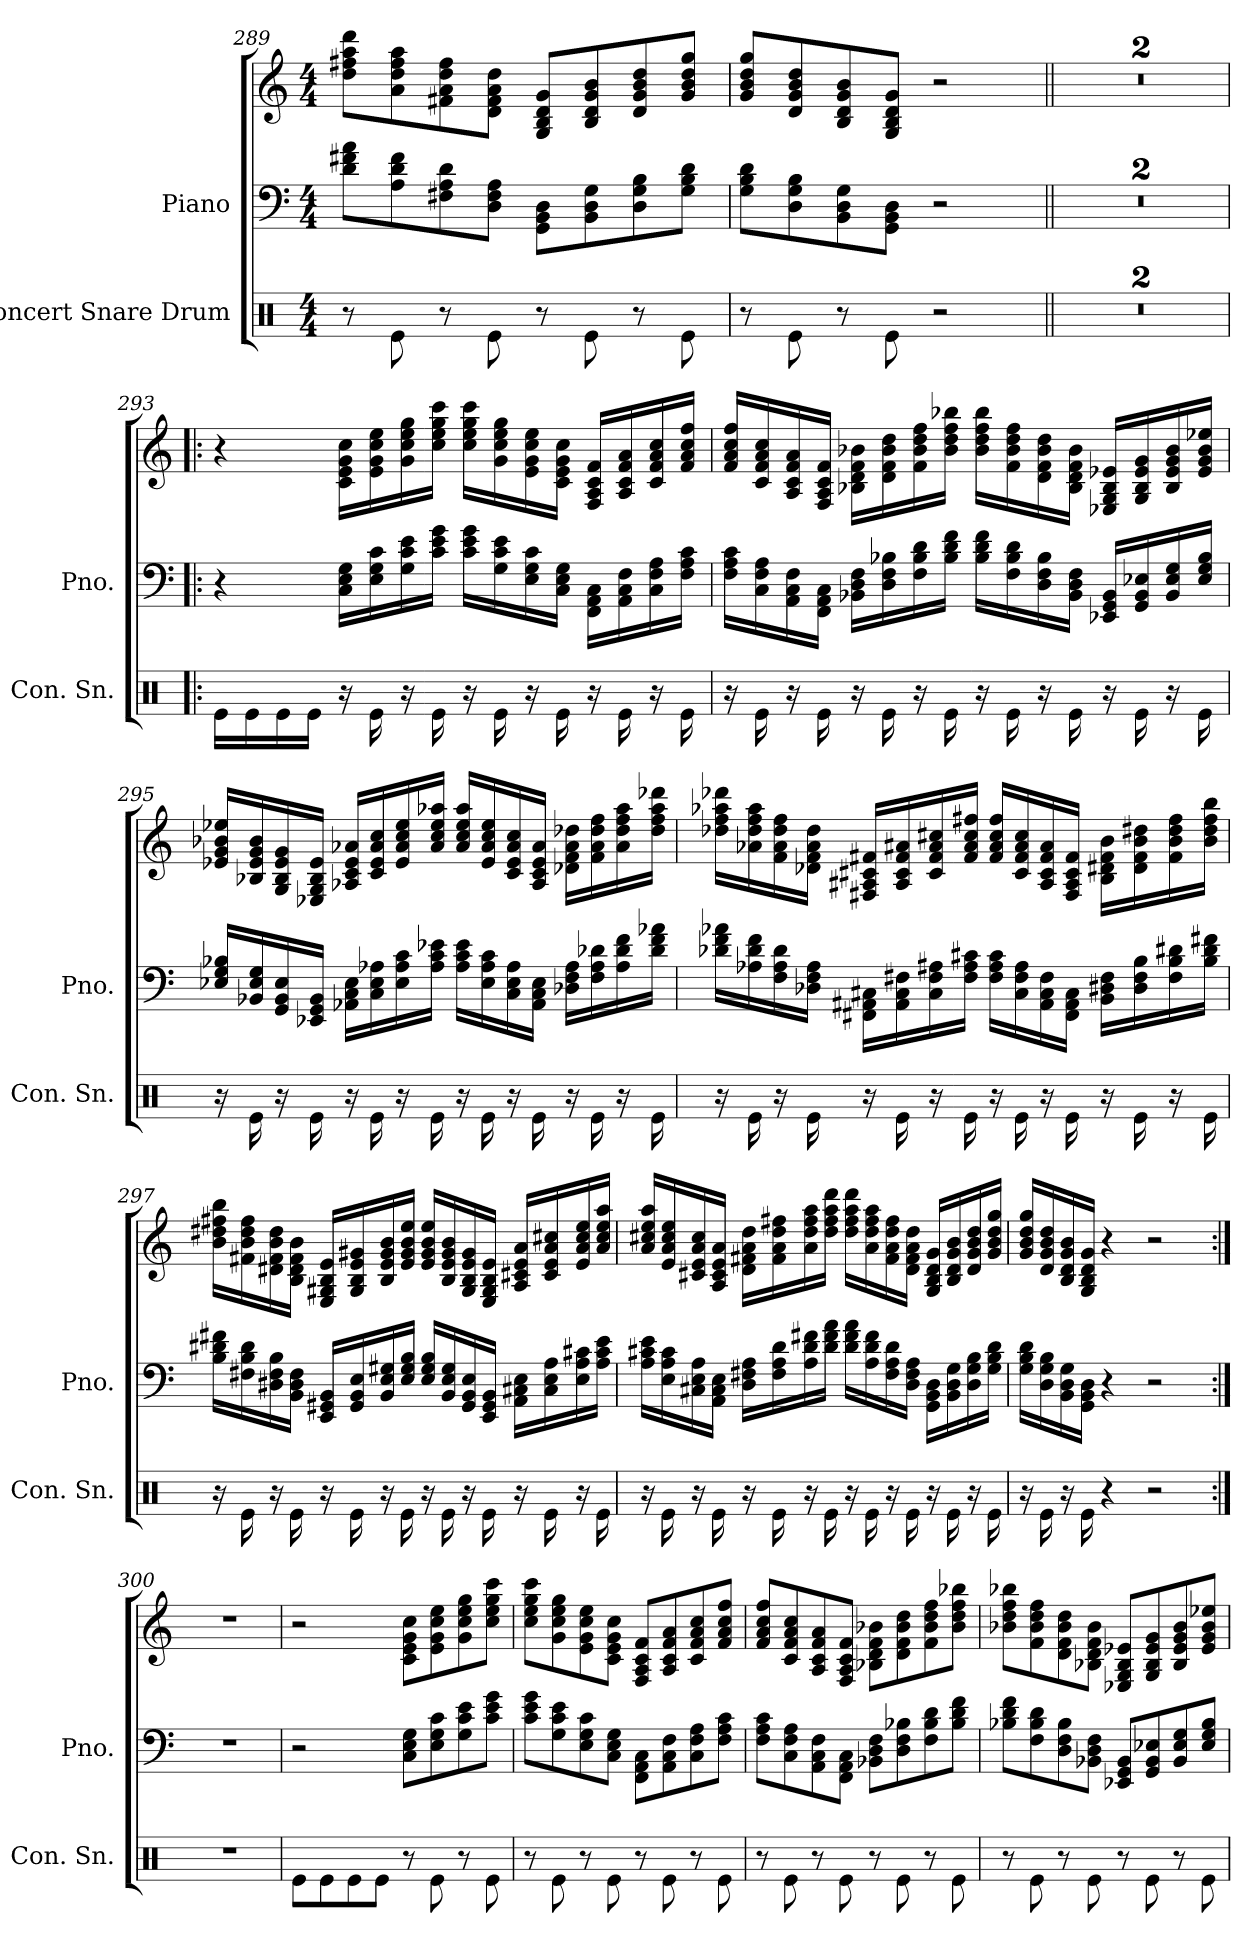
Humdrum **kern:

**kern	**kern	**kern
*part2	*part1	*part1
*staff3	*staff2	*staff1
*I"Concert Snare Drum	*I"Piano	*
*I'Con. Sn.	*I'Pno.	*
!!LO:LB:g=z
*clefX	*clefF4	*clefG2
*k[]	*k[]	*k[]
*M4/4	*M4/4	*M4/4
=289	=289	=289
8r	8d\ 8f#X\ 8a\L	8dd\ 8ff#X\ 8aa\ 8ddd\L
8Re\	8A\ 8d\ 8f#\	8a\ 8dd\ 8ff#\ 8aa\
8r	8F#X\ 8A\ 8d\	8f#X\ 8a\ 8dd\ 8ff#\
8Re\	8D\ 8F#\ 8A\J	8d\ 8f#\ 8a\ 8dd\J
8r	8GG\ 8BB\ 8D\L	8G/ 8B/ 8d/ 8g/L
8Re\	8BB\ 8D\ 8G\	8B/ 8d/ 8g/ 8b/
8r	8D\ 8G\ 8B\	8d/ 8g/ 8b/ 8dd/
8Re\	8G\ 8B\ 8d\J	8g/ 8b/ 8dd/ 8gg/J
=290	=290	=290
8r	8G\ 8B\ 8d\L	8g/ 8b/ 8dd/ 8gg/L
8Re\	8D\ 8G\ 8B\	8d/ 8g/ 8b/ 8dd/
8r	8BB\ 8D\ 8G\	8B/ 8d/ 8g/ 8b/
8Re\	8GG\ 8BB\ 8D\J	8G/ 8B/ 8d/ 8g/J
2r	2r	2r
=291||	=291||	=291||
1r	1r	1r
=292	=292	=292
1r	1r	1r
=293!|:	=293!|:	=293!|:
16Re\LL	4r	4r
16Re\	.	.
16Re\	.	.
16Re\JJ	.	.
16r	16C\ 16E\ 16G\LL	16c\ 16e\ 16g\ 16cc\LL
16Re\	16E\ 16G\ 16c\	16e\ 16g\ 16cc\ 16ee\
16r	16G\ 16c\ 16e\	16g\ 16cc\ 16ee\ 16gg\
16Re\	16c\ 16e\ 16g\JJ	16cc\ 16ee\ 16gg\ 16ccc\JJ
16r	16c\ 16e\ 16g\LL	16cc\ 16ee\ 16gg\ 16ccc\LL
16Re\	16G\ 16c\ 16e\	16g\ 16cc\ 16ee\ 16gg\
16r	16E\ 16G\ 16c\	16e\ 16g\ 16cc\ 16ee\
16Re\	16C\ 16E\ 16G\JJ	16c\ 16e\ 16g\ 16cc\JJ
16r	16FF\ 16AA\ 16C\LL	16F/ 16A/ 16c/ 16f/LL
16Re\	16AA\ 16C\ 16F\	16A/ 16c/ 16f/ 16a/
16r	16C\ 16F\ 16A\	16c/ 16f/ 16a/ 16cc/
16Re\	16F\ 16A\ 16c\JJ	16f/ 16a/ 16cc/ 16ff/JJ
!!LO:PB:g=z
=294	=294	=294
16r	16F\ 16A\ 16c\LL	16f/ 16a/ 16cc/ 16ff/LL
16Re\	16C\ 16F\ 16A\	16c/ 16f/ 16a/ 16cc/
16r	16AA\ 16C\ 16F\	16A/ 16c/ 16f/ 16a/
16Re\	16FF\ 16AA\ 16C\JJ	16F/ 16A/ 16c/ 16f/JJ
16r	16BB-X\ 16D\ 16F\LL	16B-X\ 16d\ 16f\ 16b-X\LL
16Re\	16D\ 16F\ 16B-X\	16d\ 16f\ 16b-\ 16dd\
16r	16F\ 16B-\ 16d\	16f\ 16b-\ 16dd\ 16ff\
16Re\	16B-\ 16d\ 16f\JJ	16b-\ 16dd\ 16ff\ 16bb-X\JJ
16r	16B-\ 16d\ 16f\LL	16b-\ 16dd\ 16ff\ 16bb-\LL
16Re\	16F\ 16B-\ 16d\	16f\ 16b-\ 16dd\ 16ff\
16r	16D\ 16F\ 16B-\	16d\ 16f\ 16b-\ 16dd\
16Re\	16BB-\ 16D\ 16F\JJ	16B-\ 16d\ 16f\ 16b-\JJ
16r	16EE-X/ 16GG/ 16BB-/LL	16E-X/ 16G/ 16B-/ 16e-X/LL
16Re\	16GG/ 16BB-/ 16E-X/	16G/ 16B-/ 16e-/ 16g/
16r	16BB-/ 16E-/ 16G/	16B-/ 16e-/ 16g/ 16b-/
16Re\	16E-/ 16G/ 16B-/JJ	16e-/ 16g/ 16b-/ 16ee-X/JJ
!!LO:LB:g=z
=295	=295	=295
16r	16E-X/ 16G/ 16B-X/LL	16e-X/ 16g/ 16b-X/ 16ee-X/LL
16Re\	16BB-X/ 16E-/ 16G/	16B-X/ 16e-/ 16g/ 16b-/
16r	16GG/ 16BB-/ 16E-/	16G/ 16B-/ 16e-/ 16g/
16Re\	16EE-X/ 16GG/ 16BB-/JJ	16E-X/ 16G/ 16B-/ 16e-/JJ
16r	16AA-X\ 16C\ 16E-\LL	16A-X/ 16c/ 16e-/ 16a-X/LL
16Re\	16C\ 16E-\ 16A-X\	16c/ 16e-/ 16a-/ 16cc/
16r	16E-\ 16A-\ 16c\	16e-/ 16a-/ 16cc/ 16ee-/
16Re\	16A-\ 16c\ 16e-X\JJ	16a-/ 16cc/ 16ee-/ 16aa-X/JJ
16r	16A-\ 16c\ 16e-\LL	16a-/ 16cc/ 16ee-/ 16aa-/LL
16Re\	16E-\ 16A-\ 16c\	16e-/ 16a-/ 16cc/ 16ee-/
16r	16C\ 16E-\ 16A-\	16c/ 16e-/ 16a-/ 16cc/
16Re\	16AA-\ 16C\ 16E-\JJ	16A-/ 16c/ 16e-/ 16a-/JJ
16r	16D-X\ 16F\ 16A-\LL	16d-X\ 16f\ 16a-\ 16dd-X\LL
16Re\	16F\ 16A-\ 16d-X\	16f\ 16a-\ 16dd-\ 16ff\
16r	16A-\ 16d-\ 16f\	16a-\ 16dd-\ 16ff\ 16aa-\
16Re\	16d-\ 16f\ 16a-X\JJ	16dd-\ 16ff\ 16aa-\ 16ddd-X\JJ
!!LO:LB:g=z
=296	=296	=296
16r	16d-X\ 16f\ 16a-X\LL	16dd-X\ 16ff\ 16aa-X\ 16ddd-X\LL
16Re\	16A-X\ 16d-\ 16f\	16a-X\ 16dd-\ 16ff\ 16aa-\
16r	16F\ 16A-\ 16d-\	16f\ 16a-\ 16dd-\ 16ff\
16Re\	16D-X\ 16F\ 16A-\JJ	16d-X\ 16f\ 16a-\ 16dd-\JJ
16r	16FF#X\ 16AA#X\ 16C#X\LL	16F#X/ 16A#X/ 16c#X/ 16f#X/LL
16Re\	16AA#\ 16C#\ 16F#X\	16A#/ 16c#/ 16f#/ 16a#X/
16r	16C#\ 16F#\ 16A#X\	16c#/ 16f#/ 16a#/ 16cc#X/
16Re\	16F#\ 16A#\ 16c#X\JJ	16f#/ 16a#/ 16cc#/ 16ff#X/JJ
16r	16F#\ 16A#\ 16c#\LL	16f#/ 16a#/ 16cc#/ 16ff#/LL
16Re\	16C#\ 16F#\ 16A#\	16c#/ 16f#/ 16a#/ 16cc#/
16r	16AA#\ 16C#\ 16F#\	16A#/ 16c#/ 16f#/ 16a#/
16Re\	16FF#\ 16AA#\ 16C#\JJ	16F#/ 16A#/ 16c#/ 16f#/JJ
16r	16BB\ 16D#X\ 16F#\LL	16B\ 16d#X\ 16f#\ 16b\LL
16Re\	16D#\ 16F#\ 16B\	16d#\ 16f#\ 16b\ 16dd#X\
16r	16F#\ 16B\ 16d#X\	16f#\ 16b\ 16dd#\ 16ff#\
16Re\	16B\ 16d#\ 16f#X\JJ	16b\ 16dd#\ 16ff#\ 16bb\JJ
!!LO:LB:g=z
=297	=297	=297
16r	16B\ 16d#X\ 16f#X\LL	16b\ 16dd#X\ 16ff#X\ 16bb\LL
16Re\	16F#X\ 16B\ 16d#\	16f#X\ 16b\ 16dd#\ 16ff#\
16r	16D#X\ 16F#\ 16B\	16d#X\ 16f#\ 16b\ 16dd#\
16Re\	16BB\ 16D#\ 16F#\JJ	16B\ 16d#\ 16f#\ 16b\JJ
16r	16EE/ 16GG#X/ 16BB/LL	16E/ 16G#X/ 16B/ 16e/LL
16Re\	16GG#/ 16BB/ 16E/	16G#/ 16B/ 16e/ 16g#X/
16r	16BB/ 16E/ 16G#X/	16B/ 16e/ 16g#/ 16b/
16Re\	16E/ 16G#/ 16B/JJ	16e/ 16g#/ 16b/ 16ee/JJ
16r	16E/ 16G#/ 16B/LL	16e/ 16g#/ 16b/ 16ee/LL
16Re\	16BB/ 16E/ 16G#/	16B/ 16e/ 16g#/ 16b/
16r	16GG#/ 16BB/ 16E/	16G#/ 16B/ 16e/ 16g#/
16Re\	16EE/ 16GG#/ 16BB/JJ	16E/ 16G#/ 16B/ 16e/JJ
16r	16AA\ 16C#X\ 16E\LL	16A/ 16c#X/ 16e/ 16a/LL
16Re\	16C#\ 16E\ 16A\	16c#/ 16e/ 16a/ 16cc#X/
16r	16E\ 16A\ 16c#X\	16e/ 16a/ 16cc#/ 16ee/
16Re\	16A\ 16c#\ 16e\JJ	16a/ 16cc#/ 16ee/ 16aa/JJ
!!LO:PB:g=z
=298	=298	=298
16r	16A\ 16c#X\ 16e\LL	16a/ 16cc#X/ 16ee/ 16aa/LL
16Re\	16E\ 16A\ 16c#\	16e/ 16a/ 16cc#/ 16ee/
16r	16C#X\ 16E\ 16A\	16c#X/ 16e/ 16a/ 16cc#/
16Re\	16AA\ 16C#\ 16E\JJ	16A/ 16c#/ 16e/ 16a/JJ
16r	16D\ 16F#X\ 16A\LL	16d\ 16f#X\ 16a\ 16dd\LL
16Re\	16F#\ 16A\ 16d\	16f#\ 16a\ 16dd\ 16ff#X\
16r	16A\ 16d\ 16f#X\	16a\ 16dd\ 16ff#\ 16aa\
16Re\	16d\ 16f#\ 16a\JJ	16dd\ 16ff#\ 16aa\ 16ddd\JJ
16r	16d\ 16f#\ 16a\LL	16dd\ 16ff#\ 16aa\ 16ddd\LL
16Re\	16A\ 16d\ 16f#\	16a\ 16dd\ 16ff#\ 16aa\
16r	16F#\ 16A\ 16d\	16f#\ 16a\ 16dd\ 16ff#\
16Re\	16D\ 16F#\ 16A\JJ	16d\ 16f#\ 16a\ 16dd\JJ
16r	16GG\ 16BB\ 16D\LL	16G/ 16B/ 16d/ 16g/LL
16Re\	16BB\ 16D\ 16G\	16B/ 16d/ 16g/ 16b/
16r	16D\ 16G\ 16B\	16d/ 16g/ 16b/ 16dd/
16Re\	16G\ 16B\ 16d\JJ	16g/ 16b/ 16dd/ 16gg/JJ
=299	=299	=299
16r	16G\ 16B\ 16d\LL	16g/ 16b/ 16dd/ 16gg/LL
16Re\	16D\ 16G\ 16B\	16d/ 16g/ 16b/ 16dd/
16r	16BB\ 16D\ 16G\	16B/ 16d/ 16g/ 16b/
16Re\	16GG\ 16BB\ 16D\JJ	16G/ 16B/ 16d/ 16g/JJ
4r	4r	4r
2r	2r	2r
=300:|!	=300:|!	=300:|!
1r	1r	1r
!!LO:LB:g=z
=301	=301	=301
8Re\L	2r	2r
8Re\	.	.
8Re\	.	.
8Re\J	.	.
8r	8C\ 8E\ 8G\L	8c\ 8e\ 8g\ 8cc\L
8Re\	8E\ 8G\ 8c\	8e\ 8g\ 8cc\ 8ee\
8r	8G\ 8c\ 8e\	8g\ 8cc\ 8ee\ 8gg\
8Re\	8c\ 8e\ 8g\J	8cc\ 8ee\ 8gg\ 8ccc\J
=302	=302	=302
8r	8c\ 8e\ 8g\L	8cc\ 8ee\ 8gg\ 8ccc\L
8Re\	8G\ 8c\ 8e\	8g\ 8cc\ 8ee\ 8gg\
8r	8E\ 8G\ 8c\	8e\ 8g\ 8cc\ 8ee\
8Re\	8C\ 8E\ 8G\J	8c\ 8e\ 8g\ 8cc\J
8r	8FF\ 8AA\ 8C\L	8F/ 8A/ 8c/ 8f/L
8Re\	8AA\ 8C\ 8F\	8A/ 8c/ 8f/ 8a/
8r	8C\ 8F\ 8A\	8c/ 8f/ 8a/ 8cc/
8Re\	8F\ 8A\ 8c\J	8f/ 8a/ 8cc/ 8ff/J
=303	=303	=303
8r	8F\ 8A\ 8c\L	8f/ 8a/ 8cc/ 8ff/L
8Re\	8C\ 8F\ 8A\	8c/ 8f/ 8a/ 8cc/
8r	8AA\ 8C\ 8F\	8A/ 8c/ 8f/ 8a/
8Re\	8FF\ 8AA\ 8C\J	8F/ 8A/ 8c/ 8f/J
8r	8BB-X\ 8D\ 8F\L	8B-X\ 8d\ 8f\ 8b-X\L
8Re\	8D\ 8F\ 8B-X\	8d\ 8f\ 8b-\ 8dd\
8r	8F\ 8B-\ 8d\	8f\ 8b-\ 8dd\ 8ff\
8Re\	8B-\ 8d\ 8f\J	8b-\ 8dd\ 8ff\ 8bb-X\J
!!LO:LB:g=z
=304	=304	=304
8r	8B-X\ 8d\ 8f\L	8b-X\ 8dd\ 8ff\ 8bb-X\L
8Re\	8F\ 8B-\ 8d\	8f\ 8b-\ 8dd\ 8ff\
8r	8D\ 8F\ 8B-\	8d\ 8f\ 8b-\ 8dd\
8Re\	8BB-X\ 8D\ 8F\J	8B-X\ 8d\ 8f\ 8b-\J
8r	8EE-X/ 8GG/ 8BB-/L	8E-X/ 8G/ 8B-/ 8e-X/L
8Re\	8GG/ 8BB-/ 8E-X/	8G/ 8B-/ 8e-/ 8g/
8r	8BB-/ 8E-/ 8G/	8B-/ 8e-/ 8g/ 8b-/
8Re\	8E-/ 8G/ 8B-/J	8e-/ 8g/ 8b-/ 8ee-X/J
=	=	=
*-	*-	*-
